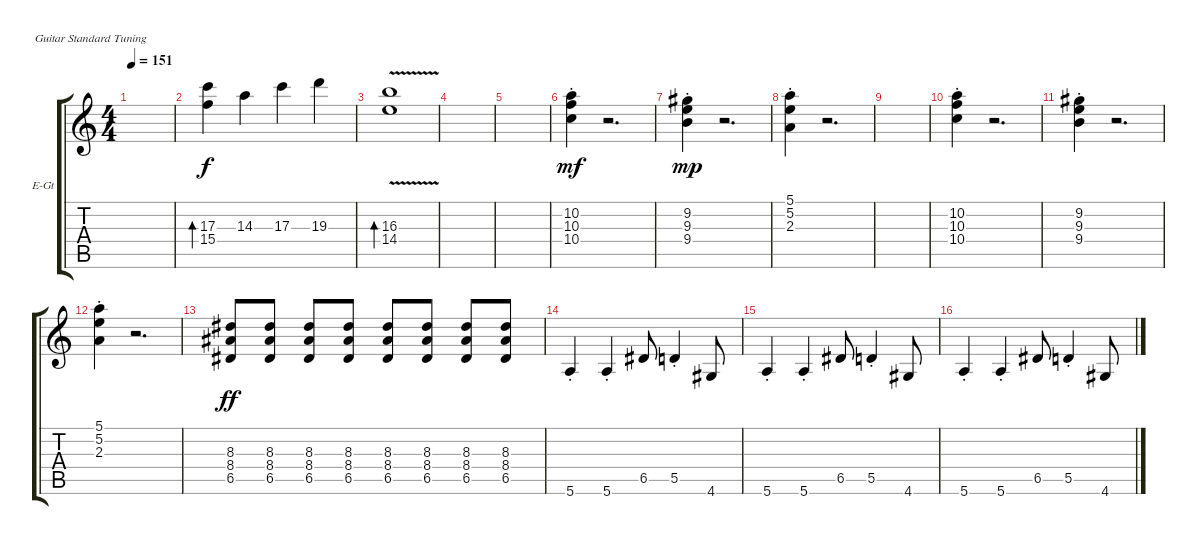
\defaultSystemsLayout 4
\bracketExtendMode groupsimilarinstruments
\firstSystemTrackNameOrientation horizontal
\otherSystemsTrackNameOrientation horizontal
\track ("Cook" "E-Gt") {instrument electricguitarclean}
\staff {score tabs}
\tuning (E4 B3 G3 D3 A2 E2)
\ts (4 4)
\tempo 151
\clef g2
\ks c
|
(15.4 17.3).4{bd 72} 14.3.4 17.3.4 19.3.4 |
(16.3{v} 14.4).1{bd 113} |
|
|
(10.4{st} 10.3{st} 10.2{st}).4{dy mf} r.2{d} |
(9.4{st} 9.3{st} 9.2{st}).4{dy mp} r.2{d} |
(2.3{st} 5.2{st} 5.1{st}).4 r.2{d} |
|
(10.4{st} 10.3{st} 10.2{st}).4 r.2{d} |
(9.4{st} 9.3{st} 9.2{st}).4 r.2{d} |
(2.3{st} 5.2{st} 5.1{st}).4 r.2{d} |
(6.5 8.4 8.3).8{dy ff} (6.5 8.4 8.3).8 (6.5 8.4 8.3).8 (6.5 8.4 8.3).8 (6.5 8.4 8.3).8 (6.5 8.4 8.3).8 (6.5 8.4 8.3).8 (6.5 8.4 8.3).8 |
5.6{st}.4 5.6{st}.4 6.5.8 5.5{st}.4 4.6.8 |
5.6{st}.4 5.6{st}.4 6.5.8 5.5{st}.4 4.6.8 |
5.6{st}.4 5.6{st}.4 6.5.8 5.5{st}.4 4.6.8
